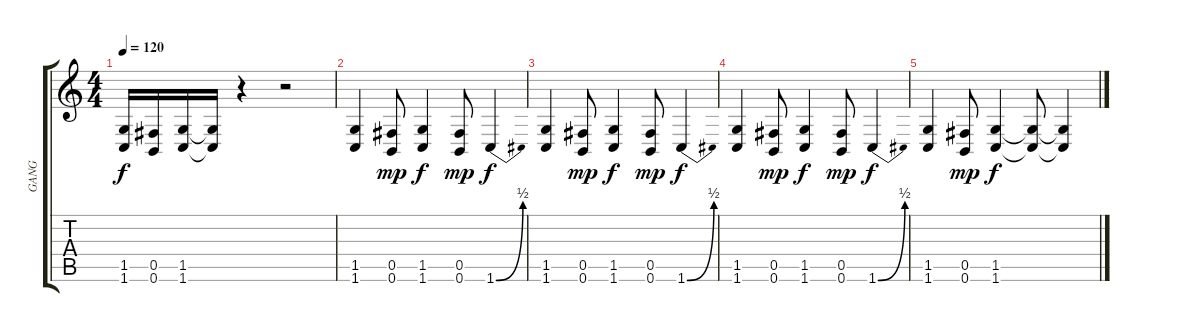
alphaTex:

\track ("GANG" "GANG") {instrument distortionguitar}
\staff {score tabs}
\tuning (Db4 Ab3 E3 B2 Gb2 B1) {hide}
\ts (4 4)
\tempo 120
\clef g2
\ks c
(1.5 1.6).16{dy f} (0.5 0.6).16 (1.5 1.6).16 (1.5{t} 1.6{t}).16 r.4 r.2 |
(1.5 1.6).4 (0.5 0.6).8{dy mp} (1.5 1.6).4{dy f} (0.5 0.6).8{dy mp} 1.6{be (bend 0 0 60 2)}.4{dy f} |
(1.5 1.6).4 (0.5 0.6).8{dy mp} (1.5 1.6).4{dy f} (0.5 0.6).8{dy mp} 1.6{be (bend 0 0 60 2)}.4{dy f} |
(1.5 1.6).4 (0.5 0.6).8{dy mp} (1.5 1.6).4{dy f} (0.5 0.6).8{dy mp} 1.6{be (bend 0 0 60 2)}.4{dy f} |
(1.5 1.6).4 (0.5 0.6).8{dy mp} (1.5 1.6).4{dy f} (1.5{t} 1.6{t}).8 (1.5{t} 1.6{t}).4
